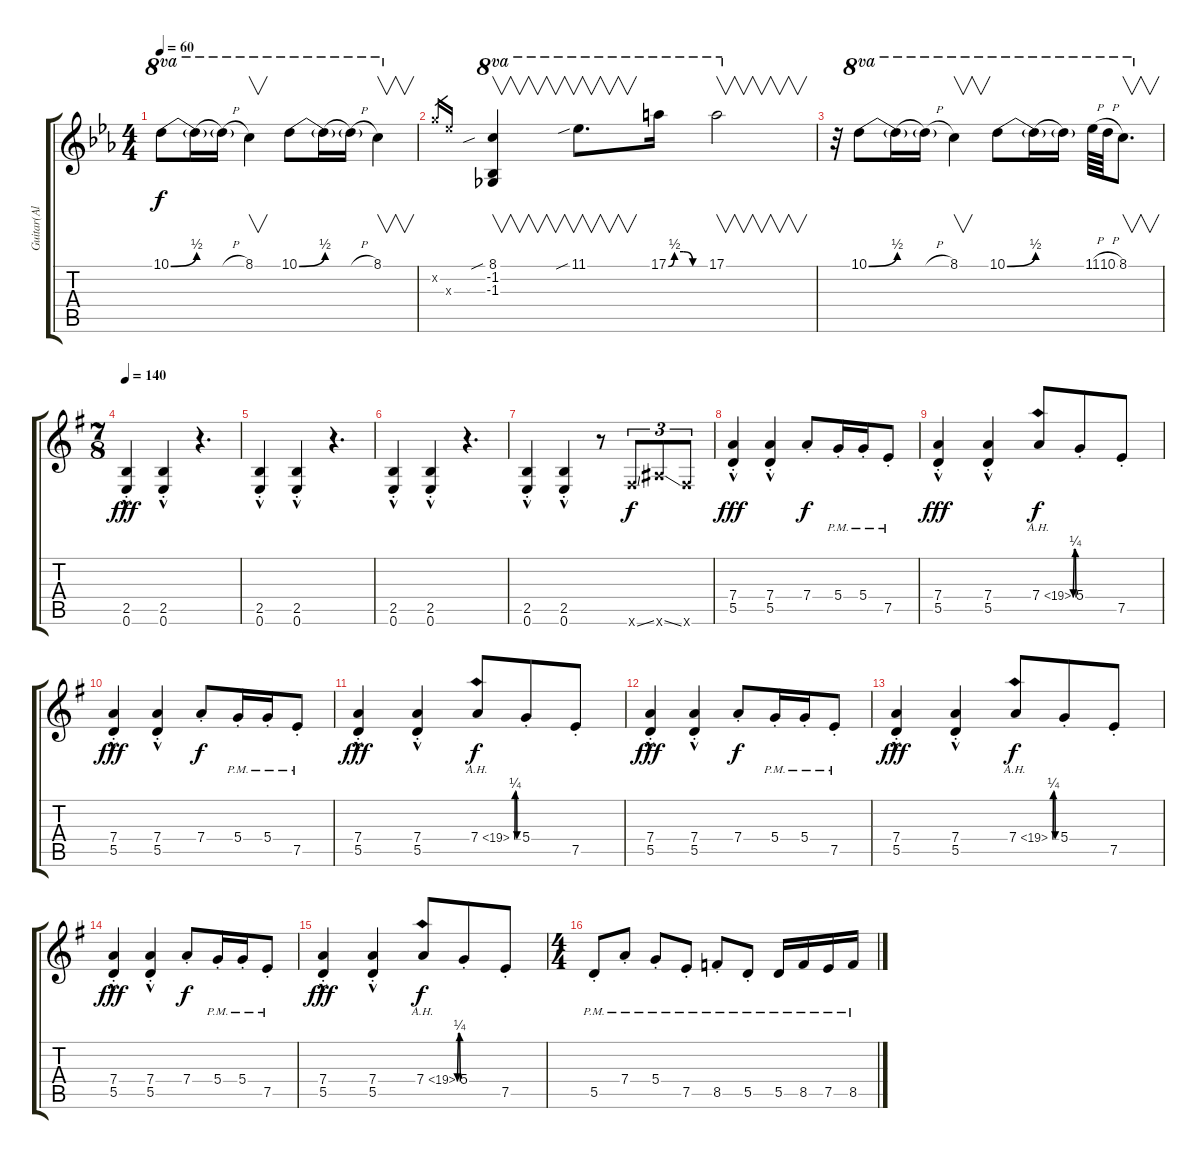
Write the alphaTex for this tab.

\track ("Guitar(Al Pitrelli)" "Guitar(Al ") {instrument distortionguitar}
\staff {score tabs}
\tuning (E4 B3 G3 D3 A2 E2) {hide}
\ts (4 4)
\tempo 60
\clef g2
\ks eb
10.1{be (bend 0 0 60 2)}.8{ot 8va dy f} 10.1{be (hold 40 0 60 0) t}.16{ot 8va} 10.1{h t}.16{ot 8va} 8.1.4{v ot 8va} 10.1{be (bend 0 0 60 2)}.8{ot 8va} 10.1{be (hold 40 0 60 0) t}.16{ot 8va} 10.1{h t}.16{ot 8va} 8.1.4{v ot 8va} |
8.2{x}.16{gr} 8.3{x}.16{gr} (8.1{sib} -1.2 -1.3).4{v ot 8va} 11.1{sib}.8{v d ot 8va} 17.1{be (custom 0 0 10 2 25 2 40 0 60 0)}.16{ot 8va} 17.1.2{v ot 8va} |
r.32 10.1{be (bend 0 0 60 2)}.8{ot 8va} 10.1{be (hold 40 0 60 0) t}.16{ot 8va} 10.1{h t}.16{ot 8va} 8.1.4{v ot 8va} 10.1{be (bend 0 0 60 2)}.8{ot 8va} 10.1{be (hold 40 0 60 0) t}.16{ot 8va} 10.1{t}.16{ot 8va} 11.1{h}.64{ot 8va} 10.1{h}.64{ot 8va} 8.1.8{v d ot 8va} |
\ts (7 8)
\tempo 140
\ks g
(2.5{hac st} 0.6{hac st}).4{dy fff} (2.5{hac st} 0.6{hac st}).4 r.4{d} |
(2.5{hac st} 0.6{hac st}).4 (2.5{hac st} 0.6{hac st}).4 r.4{d} |
(2.5{hac st} 0.6{hac st}).4 (2.5{hac st} 0.6{hac st}).4 r.4{d} |
(2.5{hac st} 0.6{hac st}).4 (2.5{hac st} 0.6{hac st}).4 r.8 2.6{ss x}.8{tu (3 2) dy f} 6.6{ss x}.8{tu (3 2)} 2.6{x}.8{tu (3 2)} |
(7.4{hac st} 5.5{hac st}).4{dy fff} (7.4{hac st} 5.5{hac st}).4 7.4{st}.8{dy f} 5.4{pm st}.16 5.4{pm st}.16 7.5{pm st}.8 |
(7.4{hac st} 5.5{hac st}).4{dy fff} (7.4{hac st} 5.5{hac st}).4 7.4{be (custom 0 0 10 1 25 1 40 0 60 0) ah 12}.8{dy f} 5.4{st}.8 7.5{st}.8 |
(7.4{hac st} 5.5{hac st}).4{dy fff} (7.4{hac st} 5.5{hac st}).4 7.4{st}.8{dy f} 5.4{pm st}.16 5.4{pm st}.16 7.5{pm st}.8 |
(7.4{hac st} 5.5{hac st}).4{dy fff} (7.4{hac st} 5.5{hac st}).4 7.4{be (custom 0 0 10 1 25 1 40 0 60 0) ah 12}.8{dy f} 5.4{st}.8 7.5{st}.8 |
(7.4{hac st} 5.5{hac st}).4{dy fff} (7.4{hac st} 5.5{hac st}).4 7.4{st}.8{dy f} 5.4{pm st}.16 5.4{pm st}.16 7.5{pm st}.8 |
(7.4{hac st} 5.5{hac st}).4{dy fff} (7.4{hac st} 5.5{hac st}).4 7.4{be (custom 0 0 10 1 25 1 40 0 60 0) ah 12}.8{dy f} 5.4{st}.8 7.5{st}.8 |
(7.4{hac st} 5.5{hac st}).4{dy fff} (7.4{hac st} 5.5{hac st}).4 7.4{st}.8{dy f} 5.4{pm st}.16 5.4{pm st}.16 7.5{pm st}.8 |
(7.4{hac st} 5.5{hac st}).4{dy fff} (7.4{hac st} 5.5{hac st}).4 7.4{be (custom 0 0 10 1 25 1 40 0 60 0) ah 12}.8{dy f} 5.4{st}.8 7.5{st}.8 |
\ts (4 4)
5.5{pm st}.8 7.4{pm st}.8 5.4{pm st}.8 7.5{pm st}.8 8.5{pm st}.8 5.5{pm st}.8 5.5{pm}.16 8.5{pm}.16 7.5{pm}.16 8.5{pm}.16
